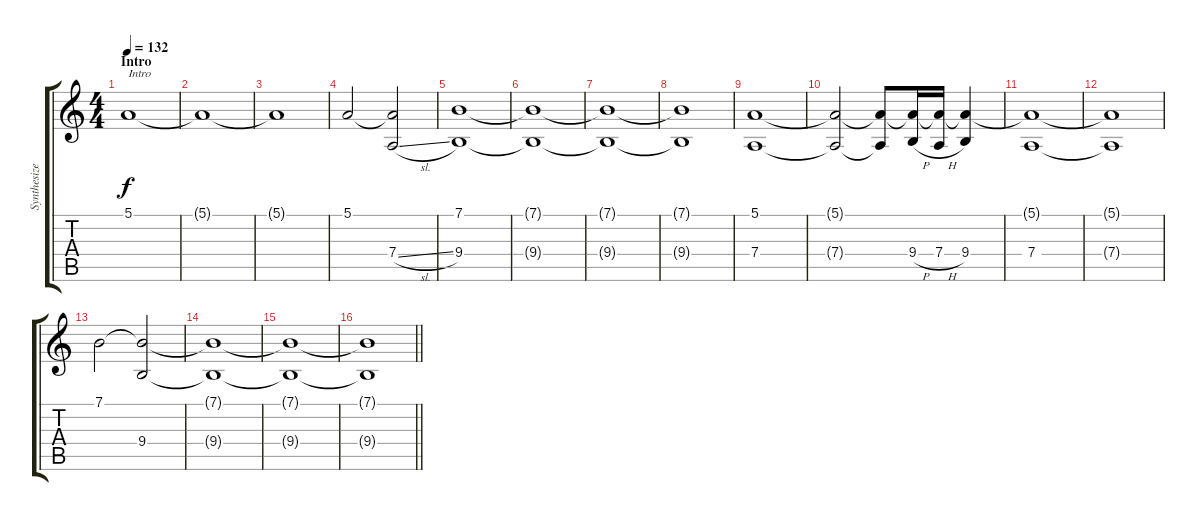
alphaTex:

\track ("Synthesizer 1" "Synthesize") {instrument lead2sawtooth}
\staff {score tabs}
\tuning (E4 B3 G3 D3 A2 E2) {hide}
\ts (4 4)
\section ("" "Intro")
\tempo 132
\clef g2
\ks c
5.1.1{txt "Intro" dy f instrument lead2sawtooth} |
5.1{t}.1 |
5.1{t}.1 |
5.1.2 (5.1{t} 7.4{sl}).2 |
(7.1 9.4).1 |
(7.1{t} 9.4{t}).1 |
(7.1{t} 9.4{t}).1 |
(7.1{t} 9.4{t}).1 |
(5.1 7.4).1 |
(5.1{t} 7.4{t}).2 (5.1{t} 7.4{t}).8 (5.1{t} 9.4{h}).16 (5.1{t} 7.4{h}).16 (5.1{t} 9.4).4 |
(5.1{t} 7.4).1 |
(5.1{t} 7.4{t}).1 |
7.1.2 (7.1{t} 9.4).2 |
(7.1{t} 9.4{t}).1 |
(7.1{t} 9.4{t}).1 |
\barLineRight lightlight
(7.1{t} 9.4{t}).1
